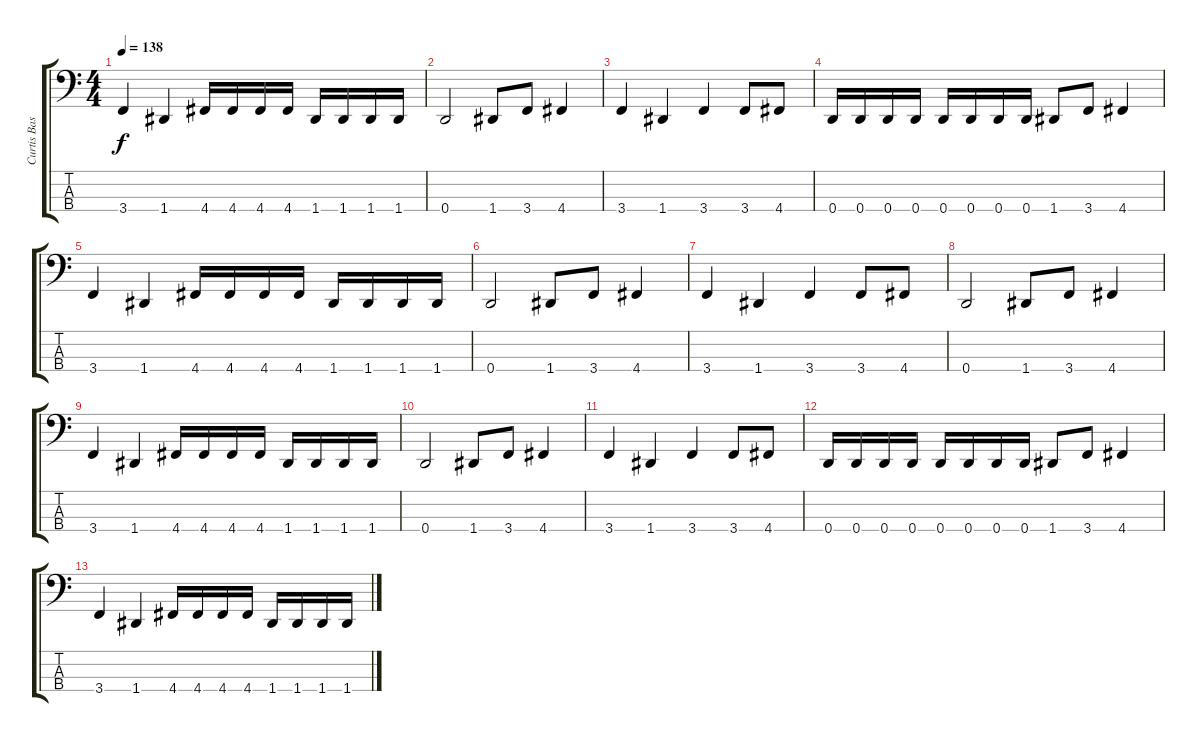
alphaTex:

\track ("Curtis Bass" "Curtis Bas") {instrument electricbassfinger}
\staff {score tabs}
\tuning (F2 C2 G1 D1) {hide}
\ts (4 4)
\tempo 138
\clef f4
\ks c
3.4.4{dy f} 1.4.4 4.4.16 4.4.16 4.4.16 4.4.16 1.4.16 1.4.16 1.4.16 1.4.16 |
0.4.2 1.4.8 3.4.8 4.4.4 |
3.4.4 1.4.4 3.4.4 3.4.8 4.4.8 |
0.4.16 0.4.16 0.4.16 0.4.16 0.4.16 0.4.16 0.4.16 0.4.16 1.4.8 3.4.8 4.4.4 |
3.4.4 1.4.4 4.4.16 4.4.16 4.4.16 4.4.16 1.4.16 1.4.16 1.4.16 1.4.16 |
0.4.2 1.4.8 3.4.8 4.4.4 |
3.4.4 1.4.4 3.4.4 3.4.8 4.4.8 |
0.4.2 1.4.8 3.4.8 4.4.4 |
3.4.4 1.4.4 4.4.16 4.4.16 4.4.16 4.4.16 1.4.16 1.4.16 1.4.16 1.4.16 |
0.4.2 1.4.8 3.4.8 4.4.4 |
3.4.4 1.4.4 3.4.4 3.4.8 4.4.8 |
0.4.16 0.4.16 0.4.16 0.4.16 0.4.16 0.4.16 0.4.16 0.4.16 1.4.8 3.4.8 4.4.4 |
3.4.4 1.4.4 4.4.16 4.4.16 4.4.16 4.4.16 1.4.16 1.4.16 1.4.16 1.4.16
